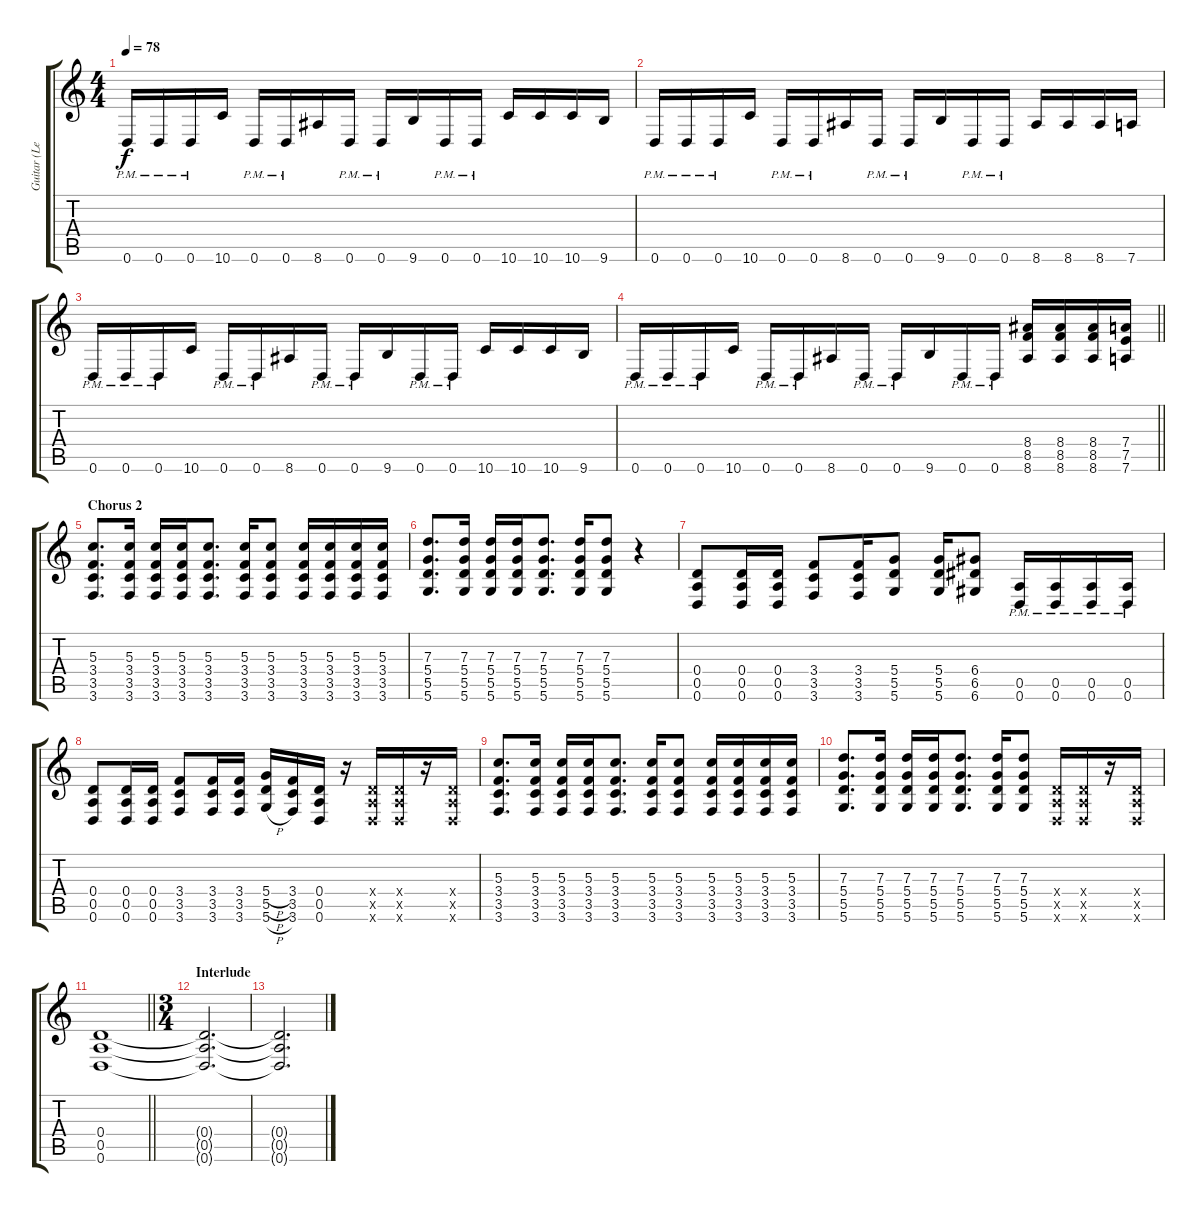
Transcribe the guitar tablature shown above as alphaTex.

\track ("Guitar (Left)" "Guitar (Le") {instrument distortionguitar}
\staff {score tabs}
\tuning (E4 B3 G3 D3 A2 D2) {hide}
\ts (4 4)
\tempo 78
\clef g2
\ks c
0.6{pm}.16{dy f} 0.6{pm}.16 0.6{pm}.16 10.6.16 0.6{pm}.16 0.6{pm}.16 8.6.16 0.6{pm}.16 0.6{pm}.16 9.6.16 0.6{pm}.16 0.6{pm}.16 10.6.16 10.6.16 10.6.16 9.6.16 |
0.6{pm}.16 0.6{pm}.16 0.6{pm}.16 10.6.16 0.6{pm}.16 0.6{pm}.16 8.6.16 0.6{pm}.16 0.6{pm}.16 9.6.16 0.6{pm}.16 0.6{pm}.16 8.6.16 8.6.16 8.6.16 7.6.16 |
0.6{pm}.16 0.6{pm}.16 0.6{pm}.16 10.6.16 0.6{pm}.16 0.6{pm}.16 8.6.16 0.6{pm}.16 0.6{pm}.16 9.6.16 0.6{pm}.16 0.6{pm}.16 10.6.16 10.6.16 10.6.16 9.6.16 |
\barLineRight lightlight
0.6{pm}.16 0.6{pm}.16 0.6{pm}.16 10.6.16 0.6{pm}.16 0.6{pm}.16 8.6.16 0.6{pm}.16 0.6{pm}.16 9.6.16 0.6{pm}.16 0.6{pm}.16 (8.4 8.5 8.6).16 (8.4 8.5 8.6).16 (8.4 8.5 8.6).16 (7.4 7.5 7.6).16 |
\section ("" "Chorus 2")
(5.3 3.4 3.5 3.6).8{d} (5.3 3.4 3.5 3.6).16 (5.3 3.4 3.5 3.6).16 (5.3 3.4 3.5 3.6).16 (5.3 3.4 3.5 3.6).8{d} (5.3 3.4 3.5 3.6).16 (5.3 3.4 3.5 3.6).8 (5.3 3.4 3.5 3.6).16 (5.3 3.4 3.5 3.6).16 (5.3 3.4 3.5 3.6).16 (5.3 3.4 3.5 3.6).16 |
(7.3 5.4 5.5 5.6).8{d} (7.3 5.4 5.5 5.6).16 (7.3 5.4 5.5 5.6).16 (7.3 5.4 5.5 5.6).16 (7.3 5.4 5.5 5.6).8{d} (7.3 5.4 5.5 5.6).16 (7.3 5.4 5.5 5.6).8 r.4 |
(0.4 0.5 0.6).8 (0.4 0.5 0.6).16 (0.4 0.5 0.6).16 (3.4 3.5 3.6).8 (3.4 3.5 3.6).16 (5.4 5.5 5.6).8 (5.4 5.5 5.6).16 (6.4 6.5 6.6).8 (0.5{pm} 0.6{pm}).16 (0.5{pm} 0.6{pm}).16 (0.5{pm} 0.6{pm}).16 (0.5{pm} 0.6{pm}).16 |
(0.4 0.5 0.6).8 (0.4 0.5 0.6).16 (0.4 0.5 0.6).16 (3.4 3.5 3.6).8 (3.4 3.5 3.6).16 (3.4 3.5 3.6).16 (5.4{h} 5.5{h} 5.6{h}).16 (3.4 3.5 3.6).16 (0.4 0.5 0.6).16 r.16 (0.4{x} 0.5{x} 0.6{x}).16 (0.4{x} 0.5{x} 0.6{x}).16 r.16 (0.4{x} 0.5{x} 0.6{x}).16 |
(5.3 3.4 3.5 3.6).8{d} (5.3 3.4 3.5 3.6).16 (5.3 3.4 3.5 3.6).16 (5.3 3.4 3.5 3.6).16 (5.3 3.4 3.5 3.6).8{d} (5.3 3.4 3.5 3.6).16 (5.3 3.4 3.5 3.6).8 (5.3 3.4 3.5 3.6).16 (5.3 3.4 3.5 3.6).16 (5.3 3.4 3.5 3.6).16 (5.3 3.4 3.5 3.6).16 |
(7.3 5.4 5.5 5.6).8{d} (7.3 5.4 5.5 5.6).16 (7.3 5.4 5.5 5.6).16 (7.3 5.4 5.5 5.6).16 (7.3 5.4 5.5 5.6).8{d} (7.3 5.4 5.5 5.6).16 (7.3 5.4 5.5 5.6).8 (0.4{x} 0.5{x} 0.6{x}).16 (0.4{x} 0.5{x} 0.6{x}).16 r.16 (0.4{x} 0.5{x} 0.6{x}).16 |
\barLineRight lightlight
(0.4 0.5 0.6).1 |
\ts (3 4)
\section ("" "Interlude")
(0.4{t} 0.5{t} 0.6{t}).2{d volume 0} |
(0.4{t} 0.5{t} 0.6{t}).2{d}
